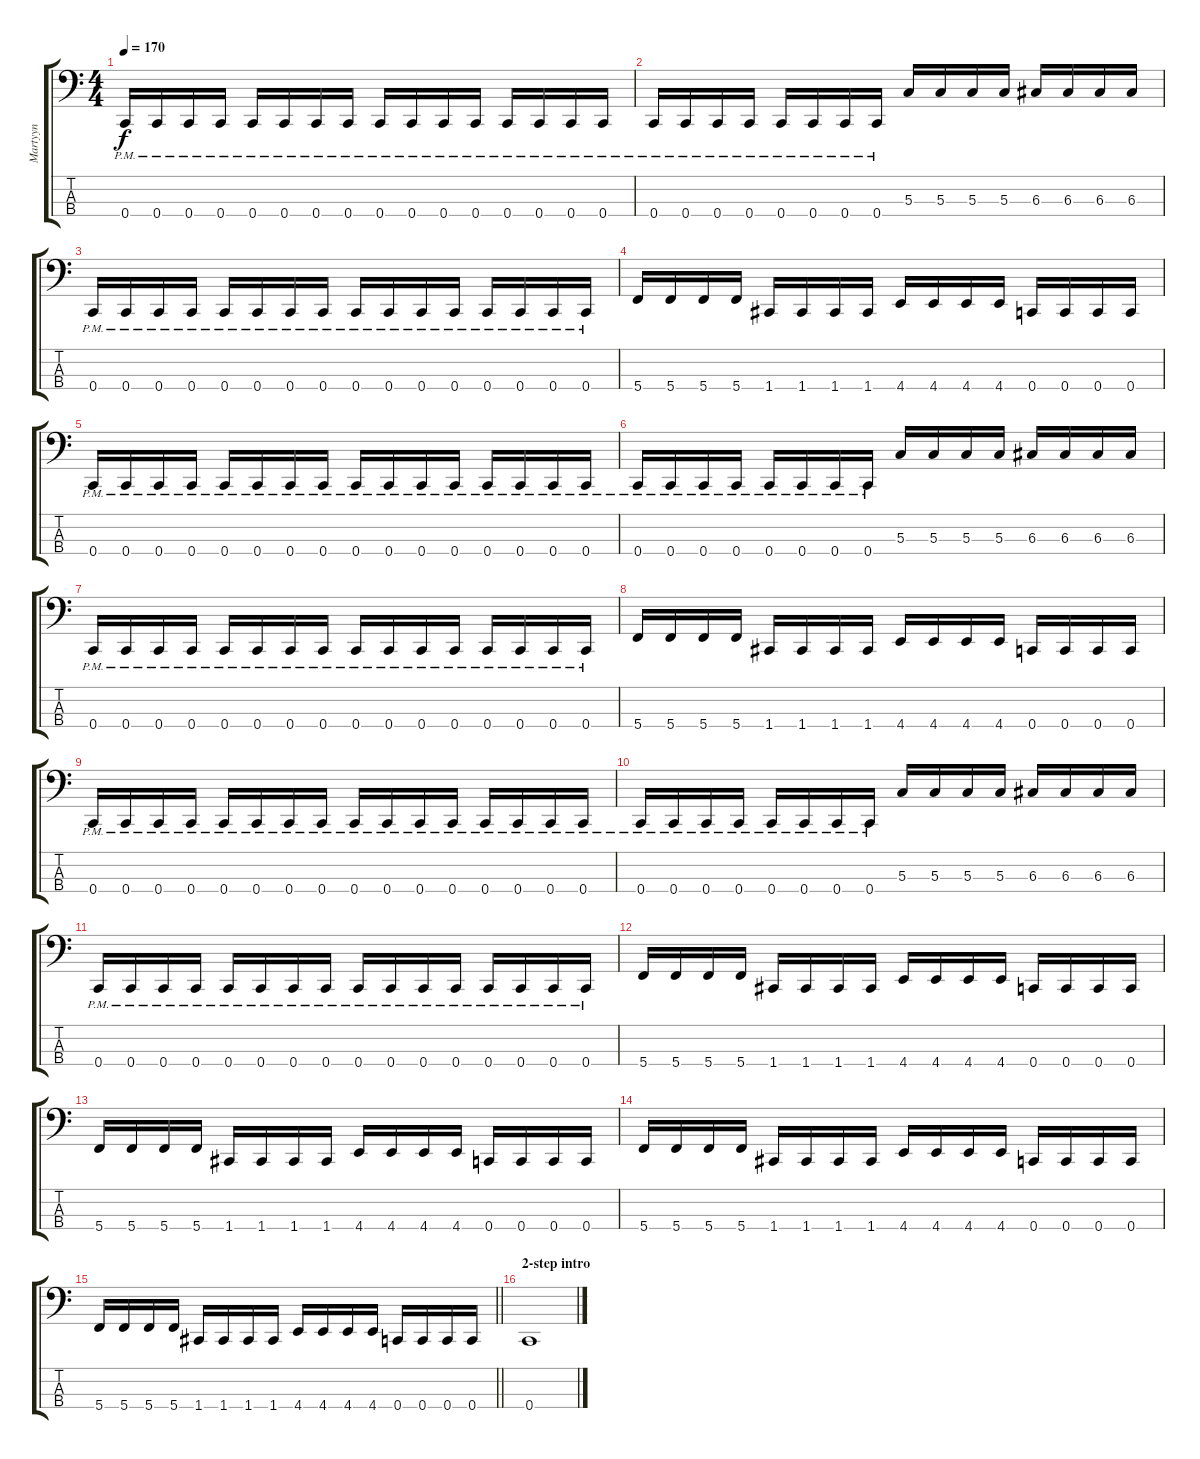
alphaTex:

\track ("Martyyn" "Martyyn") {instrument electricbasspick}
\staff {score tabs}
\tuning (F2 C2 G1 C1) {hide}
\ts (4 4)
\tempo 170
\clef f4
\ks c
0.4{pm}.16{dy f} 0.4{pm}.16 0.4{pm}.16 0.4{pm}.16 0.4{pm}.16 0.4{pm}.16 0.4{pm}.16 0.4{pm}.16 0.4{pm}.16 0.4{pm}.16 0.4{pm}.16 0.4{pm}.16 0.4{pm}.16 0.4{pm}.16 0.4{pm}.16 0.4{pm}.16 |
0.4{pm}.16 0.4{pm}.16 0.4{pm}.16 0.4{pm}.16 0.4{pm}.16 0.4{pm}.16 0.4{pm}.16 0.4{pm}.16 5.3.16 5.3.16 5.3.16 5.3.16 6.3.16 6.3.16 6.3.16 6.3.16 |
0.4{pm}.16 0.4{pm}.16 0.4{pm}.16 0.4{pm}.16 0.4{pm}.16 0.4{pm}.16 0.4{pm}.16 0.4{pm}.16 0.4{pm}.16 0.4{pm}.16 0.4{pm}.16 0.4{pm}.16 0.4{pm}.16 0.4{pm}.16 0.4{pm}.16 0.4{pm}.16 |
5.4.16 5.4.16 5.4.16 5.4.16 1.4.16 1.4.16 1.4.16 1.4.16 4.4.16 4.4.16 4.4.16 4.4.16 0.4.16 0.4.16 0.4.16 0.4.16 |
0.4{pm}.16 0.4{pm}.16 0.4{pm}.16 0.4{pm}.16 0.4{pm}.16 0.4{pm}.16 0.4{pm}.16 0.4{pm}.16 0.4{pm}.16 0.4{pm}.16 0.4{pm}.16 0.4{pm}.16 0.4{pm}.16 0.4{pm}.16 0.4{pm}.16 0.4{pm}.16 |
0.4{pm}.16 0.4{pm}.16 0.4{pm}.16 0.4{pm}.16 0.4{pm}.16 0.4{pm}.16 0.4{pm}.16 0.4{pm}.16 5.3.16 5.3.16 5.3.16 5.3.16 6.3.16 6.3.16 6.3.16 6.3.16 |
0.4{pm}.16 0.4{pm}.16 0.4{pm}.16 0.4{pm}.16 0.4{pm}.16 0.4{pm}.16 0.4{pm}.16 0.4{pm}.16 0.4{pm}.16 0.4{pm}.16 0.4{pm}.16 0.4{pm}.16 0.4{pm}.16 0.4{pm}.16 0.4{pm}.16 0.4{pm}.16 |
5.4.16 5.4.16 5.4.16 5.4.16 1.4.16 1.4.16 1.4.16 1.4.16 4.4.16 4.4.16 4.4.16 4.4.16 0.4.16 0.4.16 0.4.16 0.4.16 |
0.4{pm}.16 0.4{pm}.16 0.4{pm}.16 0.4{pm}.16 0.4{pm}.16 0.4{pm}.16 0.4{pm}.16 0.4{pm}.16 0.4{pm}.16 0.4{pm}.16 0.4{pm}.16 0.4{pm}.16 0.4{pm}.16 0.4{pm}.16 0.4{pm}.16 0.4{pm}.16 |
0.4{pm}.16 0.4{pm}.16 0.4{pm}.16 0.4{pm}.16 0.4{pm}.16 0.4{pm}.16 0.4{pm}.16 0.4{pm}.16 5.3.16 5.3.16 5.3.16 5.3.16 6.3.16 6.3.16 6.3.16 6.3.16 |
0.4{pm}.16 0.4{pm}.16 0.4{pm}.16 0.4{pm}.16 0.4{pm}.16 0.4{pm}.16 0.4{pm}.16 0.4{pm}.16 0.4{pm}.16 0.4{pm}.16 0.4{pm}.16 0.4{pm}.16 0.4{pm}.16 0.4{pm}.16 0.4{pm}.16 0.4{pm}.16 |
5.4.16 5.4.16 5.4.16 5.4.16 1.4.16 1.4.16 1.4.16 1.4.16 4.4.16 4.4.16 4.4.16 4.4.16 0.4.16 0.4.16 0.4.16 0.4.16 |
5.4.16 5.4.16 5.4.16 5.4.16 1.4.16 1.4.16 1.4.16 1.4.16 4.4.16 4.4.16 4.4.16 4.4.16 0.4.16 0.4.16 0.4.16 0.4.16 |
5.4.16 5.4.16 5.4.16 5.4.16 1.4.16 1.4.16 1.4.16 1.4.16 4.4.16 4.4.16 4.4.16 4.4.16 0.4.16 0.4.16 0.4.16 0.4.16 |
\barLineRight lightlight
5.4.16 5.4.16 5.4.16 5.4.16 1.4.16 1.4.16 1.4.16 1.4.16 4.4.16 4.4.16 4.4.16 4.4.16 0.4.16 0.4.16 0.4.16 0.4.16 |
\section ("" "2-step intro")
0.4.1
